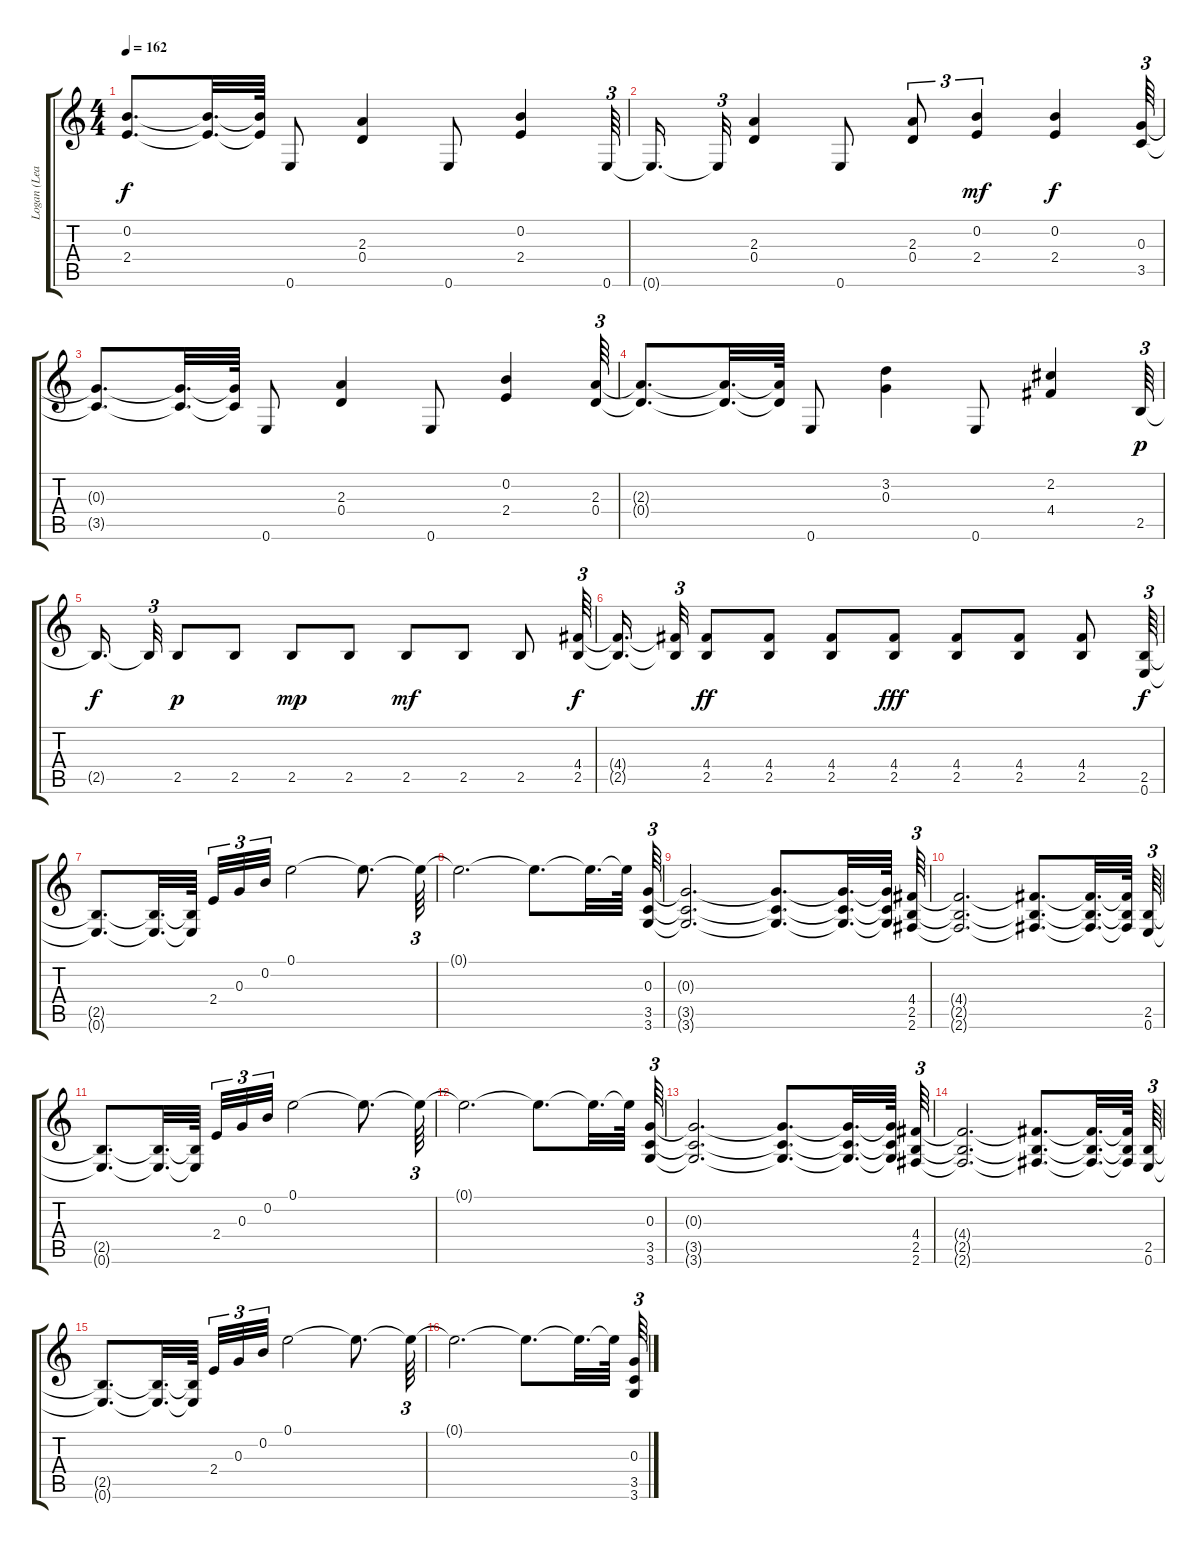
\track ("Logan (Lead)" "Logan (Lea") {instrument distortionguitar}
\staff {score tabs}
\tuning (E4 B3 G3 D3 A2 E2) {hide}
\ts (4 4)
\tempo 162
\clef g2
\ks c
(0.2{t} 2.4{t}).8{d dy f} (0.2{t} 2.4{t}).32{d} (0.2{t} 2.4{t}).64 0.6.8 (2.3 0.4).4 0.6.8 (0.2 2.4).4 0.6.64{tu (3 2)} |
0.6{t}.16{d} 0.6{t}.32{tu (3 2)} (2.3 0.4).4 0.6.8 (2.3 0.4).8{tu (3 2)} (0.2 2.4).4{tu (3 2) dy mf} (0.2 2.4).4{dy f} (0.3 3.5).64{tu (3 2)} |
(0.3{t} 3.5{t}).8{d} (0.3{t} 3.5{t}).32{d} (0.3{t} 3.5{t}).64 0.6.8 (2.3 0.4).4 0.6.8 (0.2 2.4).4 (2.3 0.4).64{tu (3 2)} |
(2.3{t} 0.4{t}).8{d} (2.3{t} 0.4{t}).32{d} (2.3{t} 0.4{t}).64 0.6.8 (3.2 0.3).4 0.6.8 (2.2 4.4).4 2.5.64{tu (3 2) dy p} |
2.5{t}.16{d dy f beam splitsecondary} 2.5{t}.32{tu (3 2)} 2.5.8{dy p} 2.5.8 2.5.8{dy mp} 2.5.8 2.5.8{dy mf} 2.5.8 2.5.8 (4.4 2.5).64{tu (3 2) dy f} |
(4.4{t} 2.5{t}).16{d beam splitsecondary} (4.4{t} 2.5{t}).32{tu (3 2)} (4.4 2.5).8{dy ff} (4.4 2.5).8 (4.4 2.5).8 (4.4 2.5).8{dy fff} (4.4 2.5).8 (4.4 2.5).8 (4.4 2.5).8 (2.5 0.6).64{tu (3 2) dy f} |
(2.5{t} 0.6{t}).8{d} (2.5{t} 0.6{t}).32{d} (2.5{t} 0.6{t}).64 2.4.32{tu (3 2)} 0.3.32{tu (3 2)} 0.2.32{tu (3 2)} 0.1.2 0.1{t}.8{d} 0.1{t}.64{tu (3 2)} |
0.1{t}.2{d} 0.1{t}.8{d} 0.1{t}.32{d} 0.1{t}.64 (0.3 3.5 3.6).64{tu (3 2)} |
(0.3{t} 3.5{t} 3.6{t}).2{d} (0.3{t} 3.5{t} 3.6{t}).8{d} (0.3{t} 3.5{t} 3.6{t}).32{d} (0.3{t} 3.5{t} 3.6{t}).64 (4.4 2.5 2.6).64{tu (3 2)} |
(4.4{t} 2.5{t} 2.6{t}).2{d} (4.4{t} 2.5{t} 2.6{t}).8{d} (4.4{t} 2.5{t} 2.6{t}).32{d} (4.4{t} 2.5{t} 2.6{t}).64 (2.5 0.6).64{tu (3 2)} |
(2.5{t} 0.6{t}).8{d} (2.5{t} 0.6{t}).32{d} (2.5{t} 0.6{t}).64 2.4.32{tu (3 2)} 0.3.32{tu (3 2)} 0.2.32{tu (3 2)} 0.1.2 0.1{t}.8{d} 0.1{t}.64{tu (3 2)} |
0.1{t}.2{d} 0.1{t}.8{d} 0.1{t}.32{d} 0.1{t}.64 (0.3 3.5 3.6).64{tu (3 2)} |
(0.3{t} 3.5{t} 3.6{t}).2{d} (0.3{t} 3.5{t} 3.6{t}).8{d} (0.3{t} 3.5{t} 3.6{t}).32{d} (0.3{t} 3.5{t} 3.6{t}).64 (4.4 2.5 2.6).64{tu (3 2)} |
(4.4{t} 2.5{t} 2.6{t}).2{d} (4.4{t} 2.5{t} 2.6{t}).8{d} (4.4{t} 2.5{t} 2.6{t}).32{d} (4.4{t} 2.5{t} 2.6{t}).64 (2.5 0.6).64{tu (3 2)} |
(2.5{t} 0.6{t}).8{d} (2.5{t} 0.6{t}).32{d} (2.5{t} 0.6{t}).64 2.4.32{tu (3 2)} 0.3.32{tu (3 2)} 0.2.32{tu (3 2)} 0.1.2 0.1{t}.8{d} 0.1{t}.64{tu (3 2)} |
0.1{t}.2{d} 0.1{t}.8{d} 0.1{t}.32{d} 0.1{t}.64 (0.3 3.5 3.6).64{tu (3 2)}
